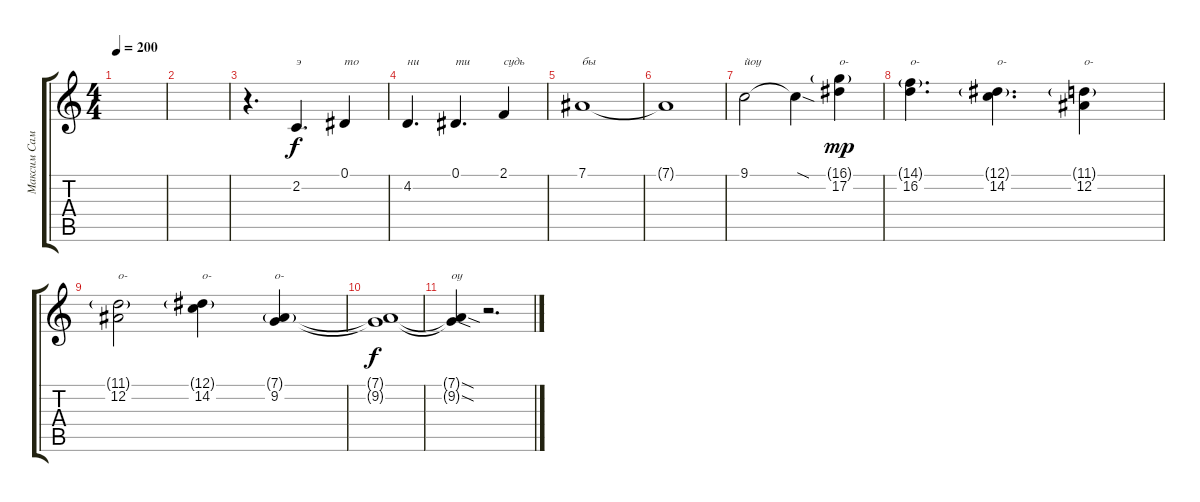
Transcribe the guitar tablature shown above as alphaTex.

\track ("Максим Самосват" "Максим Сам") {instrument bassoon}
\staff {score tabs}
\tuning (Eb4 Bb3 Gb3 Db3 Ab2 Eb2) {hide}
\ts (4 4)
\tempo 200
\clef g2
\ks c
|
|
r.4{d} 2.2.4{d txt "э" dy f} 0.1.4{txt "то"} |
4.2.4{d txt "ни"} 0.1.4{d txt "ти"} 2.1.4{txt "судь"} |
7.1.1{txt "бы"} |
7.1{t}.1 |
9.1.2{txt "йоу"} 9.1{sod t}.4 (16.1{g} 17.2).4{txt "о-" dy mp} |
(14.1{g} 16.2).4{d txt "о-"} (12.1{g} 14.2).4{d txt "о-"} (11.1{g} 12.2).4{txt "о-"} |
(11.1{g} 12.2).2{txt "о-"} (12.1{g} 14.2).4{txt "о-"} (7.1{g} 9.2).4{txt "о-"} |
(7.1{t} 9.2{t}).1{dy f} |
(7.1{sod t} 9.2{sod t}).4{txt "оу"} r.2{d}
